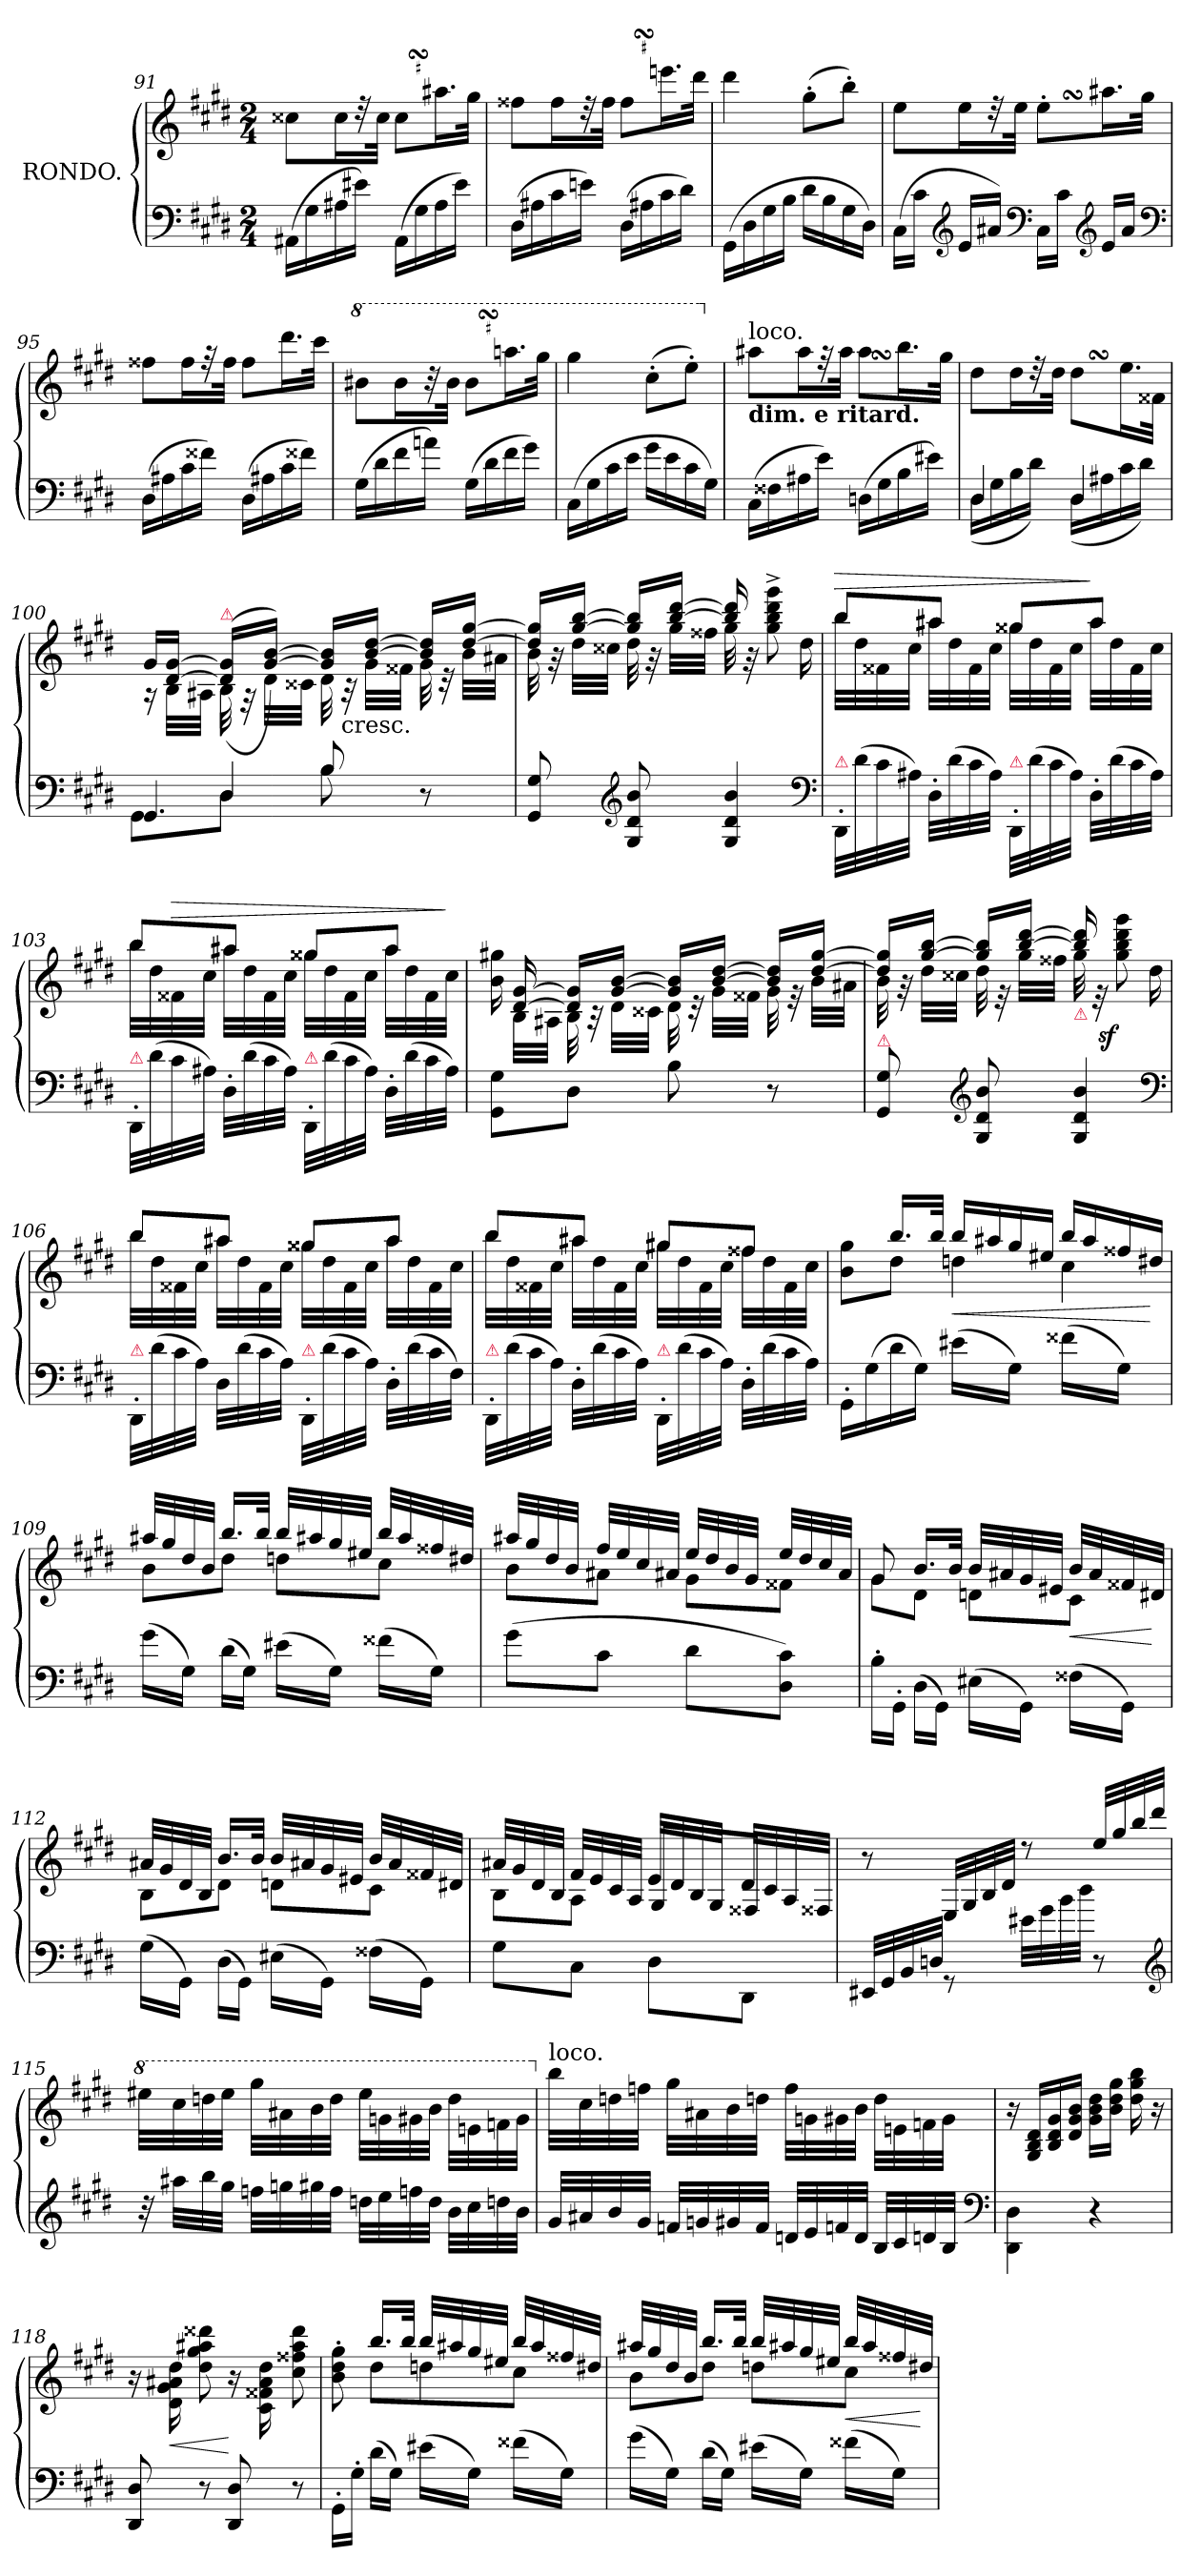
**kern	**kern	**dynam
*part1	*part1	*part1
*staff2	*staff1	*staff1/2
*I"RONDO.	*	*
*clefF4	*clefG2	*
*k[f#c#g#d#]	*k[f#c#g#d#]	*
*M2/4	*M2/4	*
=91	=91	=91
(>16AA#XLL	8cc##XL	.
16G#	.	.
16A#X	16cc##L	.
16e#XJJ)	32rdd	.
.	32cc##JJk	.
(>16AA#LL	8cc##SsSL	.
16G#	.	.
16A#	16.aa#XL	.
16e#JJ)	.	.
.	32gg#JJk	.
=92	=92	=92
(>16D#LL	8ff##XL	.
16A#X	.	.
16c#	16ff##L	.
16enJJ)	32rdd	.
.	32ff##JJk	.
(>16D#LL	8ff##SsSL	.
16A#X	.	.
16c#	16.eeenL	.
16d#JJ)	.	.
.	32ddd#JJk	.
=93	=93	=93
(>16GG#LL	4ddd#	.
16D#	.	.
16G#	.	.
16BJJ	.	.
16d#LL	(>8gg#'>L	.
16B	.	.
16G#	8bb'>J)	.
16D#JJ)	.	.
=94	=94	=94
(>16C#\LL	8eeL	.
16c#JJ	.	.
*clefG2	*	*
16e/LL	16eeL	.
16a#XJJ)	32rdd	.
.	32eeJJk	.
*clefF4	*	*
16C#\LL	8eeSSs'>L	.
16c#JJ	.	.
*clefG2	*	*
16eLL	16.aa#XL	.
16a#JJ	.	.
.	32gg#JJk	.
*clefF4	*	*
=95	=95	=95
(>16D#LL	8ff##XL	.
16A#X	.	.
16c#	16ff##L	.
16f##XJJ)	32rff	.
.	32ff##JJk	.
(>16D#LL	8ff##L	.
16A#X	.	.
16c#	16.ddd#L	.
16f##XJJ)	.	.
.	32ccc#JJk	.
=96	=96	=96
*	*8va	*
(>16G#LL	8bb#XL	.
16d#	.	.
16f#	16bb#L	.
16anJJ)	32r	.
.	32bb#JJk	.
(>16G#LL	8bb#SsSL	.
16d#	.	.
16f#	16.aaanL	.
16g#JJ)	.	.
.	32ggg#JJk	.
=97	=97	=97
(>16C#LL	4ggg#	.
16G#	.	.
16c#	.	.
16eJJ	.	.
16g#LL	(>8ccc#'>L	.
16e	.	.
16c#	8eee'>J)	.
16G#JJ)	.	.
=98	=98	=98
*	*X8va	*
!	!LO:TX:a:t=loco.	!
!	!LO:TX:b:B:t=dim. e ritard.	!
(>16C#LL	8aa#XL	.
16F##X	.	.
16A#X	16aa#L	.
16eJJ)	32rff	.
.	32aa#JJk	.
(>16DnLL	8aa#SsSL	.
16G#	.	.
16B	16.bbL	.
16e#XJJ)	.	.
.	32gg#JJk	.
=99	=99	=99
*^	*	*
4D#/	(>16D#\LL	8dd#L	.
.	16G#	.	.
.	16B	16dd#L	.
.	16d#JJ)	32rdd	.
.	.	32dd#JJk	.
4D#/	(>16D#\LL	8dd#SsSL	.
.	16A#X	.	.
.	16c#	16.eeL	.
.	16d#JJ)	.	.
.	.	32f##XJJk	.
=100	=100	=100	=100
!	!	!LO:TX:a:B:t=a Tempo Con fuoco.	!
!LO:N:vis=4.	!	!	!
*	*	*^	*
8GG#/	8GG#L	16g#LL	16rA	.
.	.	[16d# [16g#JJ	32BLLL	.
.	.	.	32A#XJJJ	.
!	!	!LO:TX:a:color=crimson:t=⚠	!	!
!LO:N:vis=4	!	!	!	!
8D#	8D#J	(>(>16d#] 16g#]LL	32B	.
.	.	.	32rF	.
.	.	[16g# [16bJJ))	32d#LLL	.
.	.	.	32c##XJJJ	.
8B/	8B\	16g#] 16b]LL	32d#	.
!	!	!	!LO:TX:b:t=cresc.	!
.	.	.	32rA	.
.	.	[16b [16dd#JJ	32g#LLL	.
.	.	.	32f##XJJJ	.
8r	8ryy	16b] 16dd#]LL	32g#	.
.	.	.	32rc	.
.	.	[16dd# [16gg#JJ	32bLLL	.
.	.	.	32a#XJJJ	.
*v	*v	*	*	*
=101	=101	=101	=101
8GG#/ 8G#/	16dd#] 16gg#]LL	32b	.
.	.	32rg	.
.	[16gg# [16bbJJ	32dd#LLL	.
.	.	32cc##XJJJ	.
*clefG2	*	*	*
8G#/ 8d#/ 8b/	16gg#] 16bb]LL	32dd#	.
.	.	32rg	.
.	[16bb [16ddd#JJ	32gg#LLL	.
.	.	32ff##XJJJ	.
4G#/ 4d#/ 4b/	16bb] 16ddd#]	32gg#	.
.	.	32rg	.
.	8gg#^<\ 8bb^<\ 8ddd#^<\ 8ggg#^<\	8.ryy	.
.	16dd#\	.	.
*clefF4	*	*	*
=102	=102	=102	=102
!LO:TX:a:color=crimson:t=⚠	!	!	!
!	!	!	!LO:HP:a
32DD#'<\LLL	8bbL	32bbLLL	>
(>32d#\	.	32dd#	.
32c#\	.	32f##X	.
32A#X\JJJ)	.	32cc#JJJ	.
32D#'>LLL	8aa#XJ	32aa#XLLL	.
(>32d#	.	32dd#	.
32c#	.	32f##	.
32A#JJJ)	.	32cc#JJJ	.
!LO:TX:a:color=crimson:t=⚠	!	!	!
32DD#'<\LLL	8gg##XL	32gg##XLLL	.
(>32d#\	.	32dd#	.
32c#\	.	32f##	.
32A#\JJJ)	.	32cc#JJJ	.
32D#'>LLL	8aa#J	32aa#LLL	]
(>32d#	.	32dd#	.
32c#	.	32f##	.
32A#JJJ)	.	32cc#JJJ	.
=103	=103	=103	=103
!LO:TX:a:color=crimson:t=⚠	!	!	!
32DD#'<\LLL	8bbL	32bbLLL	.
(>32d#\	.	32dd#	.
!	!	!	!LO:HP:a
32c#\	.	32f##X	>
32A#X\JJJ)	.	32cc#JJJ	.
32D#'>LLL	8aa#XJ	32aa#XLLL	.
(>32d#	.	32dd#	.
32c#	.	32f##	.
32A#JJJ)	.	32cc#JJJ	.
!LO:TX:a:color=crimson:t=⚠	!	!	!
32DD#'<\LLL	8gg##XL	32gg##XLLL	.
(>32d#\	.	32dd#	.
32c#\	.	32f##	.
32A#\JJJ)	.	32cc#JJJ	.
32D#'>LLL	8aa#J	32aa#LLL	.
(>32d#	.	32dd#	.
32c#	.	32f##	.
32A#JJJ)	.	32cc#JJJ	]
=104	=104	=104	=104
8GG#\ 8G#\L	16b\ 16gg#X\	16ryy	.
.	[16d# [16g#	32BLLL	.
.	.	32A#XJJJ	.
8D#J	16d#] 16g#]LL	32B	.
.	.	32rA	.
.	[16g# [16bJJ	32d#LLL	.
.	.	32c##XJJJ	.
8B\	16g#] 16b]LL	32d#	.
.	.	32rc	.
.	[16b [16dd#JJ	32g#LLL	.
.	.	32f##XJJJ	.
8r	16b] 16dd#]LL	32g#	.
.	.	32re	.
.	[16dd# [16gg#JJ	32bLLL	.
.	.	32a#XJJJ	.
=105	=105	=105	=105
!	!LO:TX:b:color=crimson:t=⚠	!	!
8GG#/ 8G#/	16dd#] 16gg#]LL	32b	.
.	.	32rg	.
.	[16gg# [16bbJJ	32dd#LLL	.
.	.	32cc##XJJJ	.
*clefG2	*	*	*
8G#/ 8d#/ 8b/	16gg#] 16bb]LL	32dd#	.
.	.	32r	.
.	[16bb [16ddd#JJ	32gg#LLL	.
.	.	32ff##XJJJ	.
!	!LO:TX:b:color=crimson:t=⚠	!	!
4G#/ 4d#/ 4b/	16bb] 16ddd#]	32gg#	.
.	.	32r	.
!	!	!	!LO:DY:b:rj
.	8gg#\ 8bb\ 8ddd#\ 8ggg#\	8.ryy	sf
.	16dd#\	.	.
*clefF4	*	*	*
=106	=106	=106	=106
!LO:TX:a:color=crimson:t=⚠	!	!	!
32DD#'<\LLL	8bbL	32bbLLL	.
(>32d#\	.	32dd#	.
32c#\	.	32f##X	.
32A\JJJ)	.	32cc#JJJ	.
32D#LLL	8aa#XJ	32aa#XLLL	.
(>32d#	.	32dd#	.
32c#	.	32f##	.
32AJJJ)	.	32cc#JJJ	.
!LO:TX:a:color=crimson:t=⚠	!	!	!
32DD#'<\LLL	8gg##XL	32gg##XLLL	.
(>32d#\	.	32dd#	.
32c#\	.	32f##	.
32A\JJJ)	.	32cc#JJJ	.
32D#'>LLL	8aa#J	32aa#LLL	.
(>32d#	.	32dd#	.
32c#	.	32f##	.
32F#JJJ)	.	32cc#JJJ	.
=107	=107	=107	=107
!LO:TX:a:color=crimson:t=⚠	!	!	!
32DD#'<\LLL	8bbL	32bbLLL	.
(>32d#\	.	32dd#	.
32c#\	.	32f##X	.
32A\JJJ)	.	32cc#JJJ	.
32D#'>LLL	8aa#XJ	32aa#XLLL	.
(>32d#	.	32dd#	.
32c#	.	32f##	.
32AJJJ)	.	32cc#JJJ	.
!LO:TX:a:color=crimson:t=⚠	!	!	!
32DD#'<\LLL	8gg#XL	32gg#XLLL	.
(>32d#\	.	32dd#	.
32c#\	.	32f##	.
32A\JJJ)	.	32cc#JJJ	.
32D#'>LLL	8ff##XJ	32ff##XLLL	.
(>32d#	.	32dd#	.
32c#	.	32f##	.
32AJJJ)	.	32cc#JJJ	.
=108	=108	=108	=108
16GG#'>LL	8ryy	8b 8gg#L	.
(>16G#	.	.	.
16d#	16.bbLL	8dd#J	.
16G#JJ)	.	.	.
.	32bbJJk	.	.
!	!LO:N:vis=16	!LO:N:vis=4	!LO:HP:b
(>16e#XLL	32bbLL	8ddn	<
!	!LO:N:vis=16	!	!
.	32aa#X	.	.
!	!LO:N:vis=16	!	!
16G#JJ)	32gg#	.	.
!	!LO:N:vis=16	!	!
.	32ee#XJJ	.	.
!	!LO:N:vis=16	!LO:N:vis=4	!
(>16f##XLL	32bbLL	8cc#	.
!	!LO:N:vis=16	!	!
.	32aa#	.	.
!	!LO:N:vis=16	!	!
16G#JJ)	32ff##X	.	.
!	!LO:N:vis=16	!	!
.	32dd#XJJ	.	[
=109	=109	=109	=109
(>16g#\LL	32aa#XLLL	8bL	.
.	32gg#	.	.
16G#JJ)	32dd#	.	.
.	32bJJJ	.	.
(>16d#\LL	16.bbLL	8dd#J	.
16G#JJ)	.	.	.
.	32bbJJk	.	.
(>16e#X\LL	32bbLLL	8ddnL	.
.	32aa#X	.	.
16G#JJ)	32gg#	.	.
.	32ee#XJJJ	.	.
(>16f##X\LL	32bbLLL	8cc#J	.
.	32aa#	.	.
16G#JJ)	32ff##X	.	.
.	32dd#XJJJ	.	.
=110	=110	=110	=110
(>8g#L	32aa#XLLL	8bL	.
.	32gg#	.	.
.	32dd#	.	.
.	32bJJJ	.	.
8c#J	32ff#LLL	8a#XJ	.
.	32ee	.	.
.	32cc#	.	.
.	32a#XJJJ	.	.
8d#L	32eeLLL	8g#L	.
.	32dd#	.	.
.	32b	.	.
.	32g#JJJ	.	.
8D# 8c#J)	32eeLLL	8f##XJ	.
.	32dd#	.	.
.	32cc#	.	.
.	32a#JJJ	.	.
=111	=111	=111	=111
16B'>\LL	8g#	8g#L	.
16GG#'>JJ	.	.	.
(>16D#\LL	16.bLL	8d#J	.
16GG#JJ)	.	.	.
.	32bJJk	.	.
(>16E#X\LL	32bLLL	8dnL	.
.	32a#X	.	.
16GG#JJ)	32g#	.	.
.	32e#XJJJ	.	.
!	!	!	!LO:HP:b
(>16F##X\LL	32bLLL	8c#J	<
.	32a#	.	.
16GG#JJ)	32f##X	.	.
.	32d#XJJJ	.	[
=112	=112	=112	=112
(>16G#\LL	32a#XLLL	8BL	.
.	32g#	.	.
16GG#JJ)	32d#	.	.
.	32BJJJ	.	.
(>16D#\LL	16.bLL	8d#J	.
16GG#JJ)	.	.	.
.	32bJJk	.	.
(>16E#X\LL	32bLLL	8dnL	.
.	32a#X	.	.
16GG#JJ)	32g#	.	.
.	32e#XJJJ	.	.
(>16F##X\LL	32bLLL	8c#J	.
.	32a#	.	.
16GG#JJ)	32f##X	.	.
.	32d#XJJJ	.	.
=113	=113	=113	=113
8G#\L	32a#XLLL	8B\L	.
.	32g#	.	.
.	32d#	.	.
.	32BJJJ	.	.
8C#J	32f#LLL	8AJ	.
.	32e	.	.
.	32c#	.	.
.	32AJJJ	.	.
8D#\L	32eLLL	8G#/L	.
.	32d#	.	.
.	32B	.	.
.	32G#JJJ	.	.
8DD#J	32d#LLL	8F##XJ	.
.	32c#	.	.
.	32A	.	.
.	32F##XJJJ	.	.
*	*v	*v	*
=114	=114	=114
32EE#X/LLL	8r	.
32GG#	.	.
32BB	.	.
32DnJJJ	.	.
8rGG	32E/LLL	.
.	32G#/	.
.	32B/	.
.	32d#/JJJ	.
32e#X\LLL	8rdd	.
32g#\	.	.
32b\	.	.
32dd#\JJJ	.	.
8r	32ee/LLL	.
.	32gg#	.
.	32bb	.
.	32ddd#JJJ	.
*clefG2	*	*
=115	=115	=115
*	*8va	*
32r	32eee#X\LLL	.
32aa#X\LLL	32ccc#	.
32bb	32dddn	.
32gg#JJJ	32eee#JJJ	.
32ffn\LLL	32ggg#\LLL	.
32ggn	32aa#X	.
32gg#X	32bb	.
32ffJJJ	32dddJJJ	.
32ddn\LLL	32eee#\LLL	.
32ee	32ggn	.
32ffn	32gg#X	.
32ddJJJ	32bbJJJ	.
32b\LLL	32ddd\LLL	.
32cc#	32een	.
32ddn	32ffn	.
32bJJJ	32gg#JJJ	.
=116	=116	=116
*	*X8va	*
!	!LO:TX:a:t=loco.	!
32g#/LLL	32bb\LLL	.
32a#X	32cc#	.
32b	32ddn	.
32g#JJJ	32ffnJJJ	.
32fn/LLL	32gg#\LLL	.
32gn	32a#X	.
32g#X	32b	.
32fJJJ	32ddnJJJ	.
32dn/LLL	32ff\LLL	.
32e	32gn	.
32fn	32g#X	.
32dJJJ	32bJJJ	.
32B/LLL	32dd\LLL	.
32c#	32en	.
32dn	32fn	.
32BJJJ	32g#JJJ	.
*clefF4	*	*
=117	=117	=117
4DD#\ 4D#\	16r	.
.	16G#/ 16B/ 16d#/LL	.
.	16B 16d# 16g#	.
.	16d# 16g# 16bJJ	.
4r	16g#\ 16b\ 16dd#\LL	.
.	16b 16dd# 16gg#JJ	.
.	16dd# 16gg# 16bb	.
.	16r	.
=118	=118	=118
8DD#/ 8D#/	16r	.
!	!	!LO:HP:b
.	16d#\ 16g#\ 16a#X\ 16dd#\	<
8r	8dd#\ 8gg#\ 8aa#X\ 8ddd##X\	.
8DD#/ 8D#/	16r	[
.	16c#\ 16f##X\ 16a#\ 16dd#\	.
8r	8cc#\ 8ff##X\ 8aa#\ 8ddd##\	.
=119	=119	=119
*	*^	*
16GG#'>\LL	8b'>\ 8dd#'>\ 8gg#'>\	8ryy	.
16G#'>JJ	.	.	.
(>16d#\LL	16.bbLL	8dd#L	.
16G#JJ)	.	.	.
.	32bbJJk	.	.
(>16e#X\LL	32bbLLL	8ddn	.
.	32aa#X	.	.
16G#JJ)	32gg#	.	.
.	32ee#XJJJ	.	.
(>16f##X\LL	32bbLLL	8cc#J	.
.	32aa#	.	.
16G#JJ)	32ff##X	.	.
.	32dd#XJJJ	.	.
=120	=120	=120	=120
(>16g#\LL	32aa#XLLL	8bL	.
.	32gg#	.	.
16G#JJ)	32dd#	.	.
.	32bJJJ	.	.
(>16d#\LL	16.bbLL	8dd#J	.
16G#JJ)	.	.	.
.	32bbJJk	.	.
(>16e#X\LL	32bbLLL	8ddnL	.
.	32aa#X	.	.
16G#JJ)	32gg#	.	.
.	32ee#XJJJ	.	.
!	!	!	!LO:HP:b
(>16f##X\LL	32bbLLL	8cc#J	<
.	32aa#	.	.
16G#JJ)	32ff##X	.	.
.	32dd#XJJJ	.	[
*	*v	*v	*
=	=	=
*-	*-	*-
